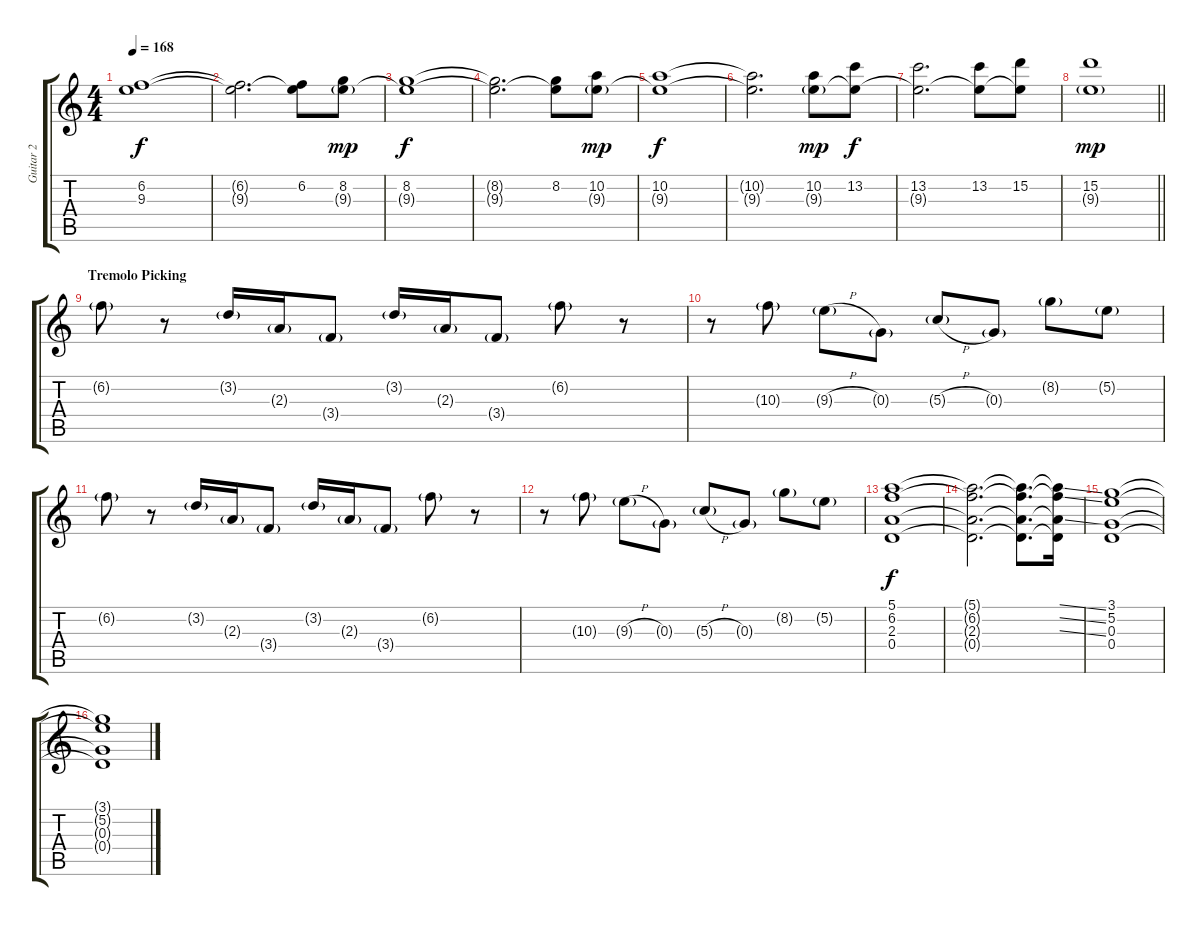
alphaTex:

\track ("Guitar 2" "Guitar 2") {instrument distortionguitar}
\staff {score tabs}
\tuning (E4 B3 G3 D3 A2 D2) {hide}
\ts (4 4)
\tempo 168
\clef g2
\ks c
(6.2 9.3).1{dy f} |
(6.2{t} 9.3{t}).2{d} (6.2 9.3{t}).8 (8.2 9.3{g}).8{dy mp} |
(8.2 9.3{t}).1{dy f} |
(8.2{t} 9.3{t}).2{d} (8.2 9.3{t}).8 (10.2 9.3{g}).8{dy mp} |
(10.2 9.3{t}).1{dy f} |
(10.2{t} 9.3{t}).2{d} (10.2 9.3{g}).8{dy mp} (13.2 9.3{t}).8{dy f} |
(13.2 9.3{t}).2{d} (13.2 9.3{t}).8 (15.2 9.3{t}).8 |
\barLineRight lightlight
(15.2 9.3{g}).1{dy mp} |
\section ("" "Tremolo Picking")
6.2{g}.8 r.8 3.2{g}.16 2.3{g}.16 3.4{g}.8 3.2{g}.16 2.3{g}.16 3.4{g}.8 6.2{g}.8 r.8 |
r.8 10.3{g}.8 9.3{h g}.8 0.3{g}.8 5.3{h g}.8 0.3{g}.8 8.2{g}.8 5.2{g}.8 |
6.2{g}.8 r.8 3.2{g}.16 2.3{g}.16 3.4{g}.8 3.2{g}.16 2.3{g}.16 3.4{g}.8 6.2{g}.8 r.8 |
r.8 10.3{g}.8 9.3{h g}.8 0.3{g}.8 5.3{h g}.8 0.3{g}.8 8.2{g}.8 5.2{g}.8 |
(5.1 6.2 2.3 0.4).1{dy f} |
(5.1{t} 6.2{t} 2.3{t} 0.4{t}).2{d} (5.1{t} 6.2{t} 2.3{t} 0.4{t}).8{d} (5.1{ss t} 6.2{ss t} 2.3{ss t} 0.4{t}).16 |
(3.1 5.2 0.3 0.4).1 |
(3.1{t} 5.2{t} 0.3{t} 0.4{t}).1
